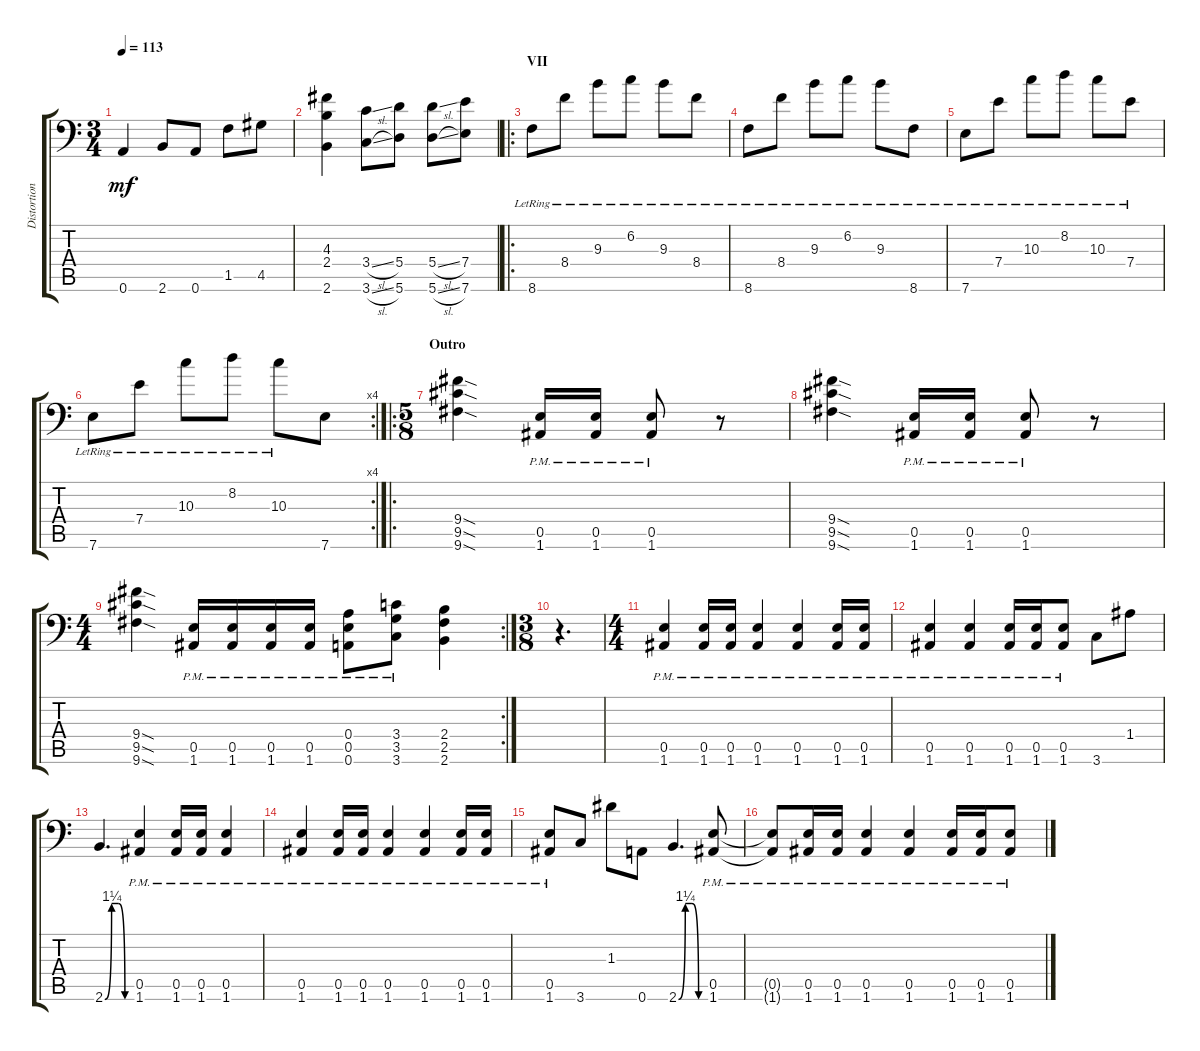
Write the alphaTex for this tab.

\track ("Distortion Guitar" "Distortion") {instrument distortionguitar}
\staff {score tabs}
\tuning (B3 Gb3 D3 A2 E2 A1) {hide}
\ts (3 4)
\tempo 113
\clef f4
\ks c
0.6.4{dy mf} 2.6.8 0.6.8 1.5.8 4.5.8 |
(4.3 2.4 2.6).4 (3.4{sl} 3.6{sl}).8 (5.4 5.6).8 (5.4{sl} 5.6{sl}).8 (7.4 7.6).8 |
\ro
\section ("" "VII")
8.6{lr}.8 8.4{lr}.8 9.3{lr}.8 6.2{lr}.8 9.3{lr}.8 8.4{lr}.8 |
8.6{lr}.8 8.4{lr}.8 9.3{lr}.8 6.2{lr}.8 9.3{lr}.8 8.6{lr}.8 |
7.6{lr}.8 7.4{lr}.8 10.3{lr}.8 8.2{lr}.8 10.3{lr}.8 7.4{lr}.8 |
\rc 4
7.6{lr}.8 7.4{lr}.8 10.3{lr}.8 8.2{lr}.8 10.3{lr}.8 7.6.8 |
\ro
\ts (5 8)
\section ("" "Outro")
(9.4{sod} 9.5{sod} 9.6{sod}).4 (0.5{pm} 1.6{pm}).16 (0.5{pm} 1.6{pm}).16 (0.5{pm} 1.6{pm}).8 r.8 |
(9.4{sod} 9.5{sod} 9.6{sod}).4 (0.5{pm} 1.6{pm}).16 (0.5{pm} 1.6{pm}).16 (0.5{pm} 1.6{pm}).8 r.8 |
\rc 2
\ts (4 4)
(9.4{sod} 9.5{sod} 9.6{sod}).4 (0.5{pm} 1.6{pm}).16 (0.5{pm} 1.6{pm}).16 (0.5{pm} 1.6{pm}).16 (0.5{pm} 1.6{pm}).16 (0.4{pm} 0.5{pm} 0.6{pm}).8 (3.4{pm} 3.5{pm} 3.6{pm}).8 (2.4 2.5 2.6).4 |
\ts (3 8)
r.4{d} |
\ts (4 4)
(0.5{pm} 1.6{pm}).4 (0.5{pm} 1.6{pm}).16 (0.5{pm} 1.6{pm}).16 (0.5{pm} 1.6{pm}).4 (0.5{pm} 1.6{pm}).4 (0.5{pm} 1.6{pm}).16 (0.5{pm} 1.6{pm}).16 |
(0.5{pm} 1.6{pm}).4 (0.5{pm} 1.6{pm}).4 (0.5{pm} 1.6{pm}).16 (0.5{pm} 1.6{pm}).16 (0.5{pm} 1.6{pm}).8 3.6.8 1.4.8 |
2.6{be (custom 0 0 15 5 30 5 45 0 60 0)}.4{d} (0.5{pm} 1.6{pm}).4 (0.5{pm} 1.6{pm}).16 (0.5{pm} 1.6{pm}).16 (0.5{pm} 1.6{pm}).4 |
(0.5{pm} 1.6{pm}).4 (0.5{pm} 1.6{pm}).16 (0.5{pm} 1.6{pm}).16 (0.5{pm} 1.6{pm}).4 (0.5{pm} 1.6{pm}).4 (0.5{pm} 1.6{pm}).16 (0.5{pm} 1.6{pm}).16 |
(0.5{pm} 1.6{pm}).8 3.6.8 1.3.8 0.6.8 2.6{be (custom 0 0 15 5 30 5 45 0 60 0)}.4{d} (0.5{pm} 1.6{pm}).8 |
(0.5{pm t} 1.6{pm t}).8 (0.5{pm} 1.6{pm}).16 (0.5{pm} 1.6{pm}).16 (0.5{pm} 1.6{pm}).4 (0.5{pm} 1.6{pm}).4 (0.5{pm} 1.6{pm}).16 (0.5{pm} 1.6{pm}).16 (0.5{pm} 1.6{pm}).8
